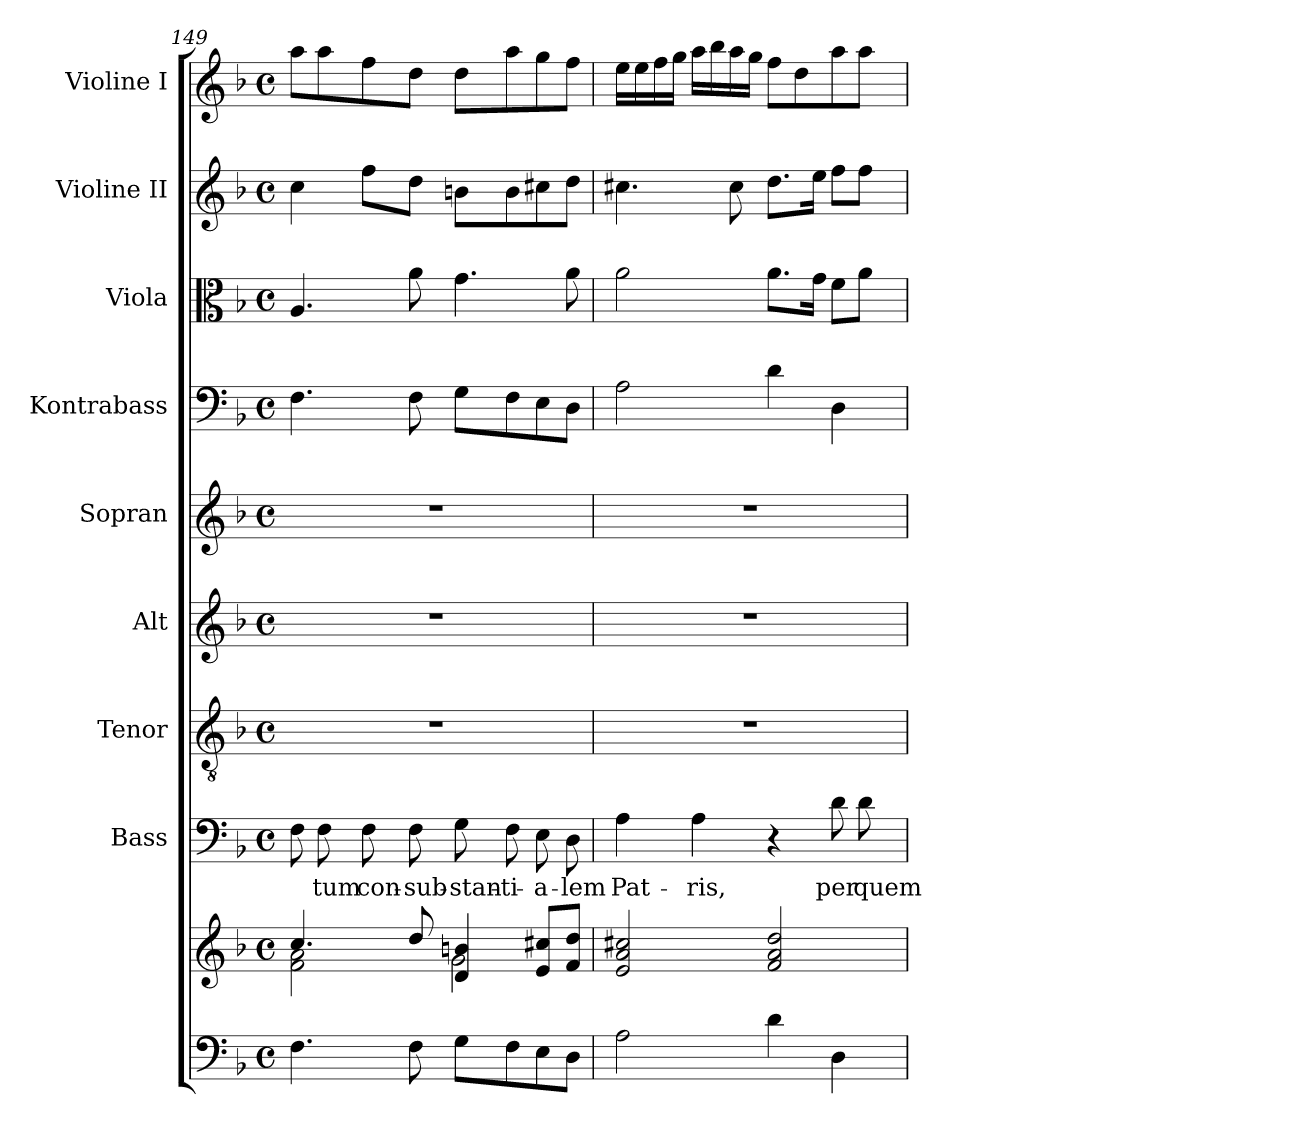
**kern	**kern	**kern	**text	**kern	**kern	**kern	**kern	**kern	**kern	**kern
*part9	*part9	*part8	*part8	*part7	*part6	*part5	*part4	*part3	*part2	*part1
*staff10	*staff9	*staff8	*staff8	*staff7	*staff6	*staff5	*staff4	*staff3	*staff2	*staff1
*	*	*I"Bass	*	*I"Tenor	*I"Alt	*I"Sopran	*I"Kontrabass	*I"Viola	*I"Violine II	*I"Violine I
*	*	*I'B.	*	*I'T.	*I'A.	*I'S.	*I'Kb.	*I'Vla.	*I'Vl. II	*I'Vl. I
!!LO:PB:g=z
*clefF4	*clefG2	*clefF4	*	*clefGv2	*clefG2	*clefG2	*clefF4	*clefC3	*clefG2	*clefG2
*	*	*	*	*	*	*	*ITrd7c12	*	*	*
*k[b-]	*k[b-]	*k[b-]	*	*k[b-]	*k[b-]	*k[b-]	*k[b-]	*k[b-]	*k[b-]	*k[b-]
*F:	*F:	*F:	*	*F:	*F:	*F:	*F:	*F:	*F:	*F:
*M4/4	*M4/4	*M4/4	*	*M4/4	*M4/4	*M4/4	*M4/4	*M4/4	*M4/4	*M4/4
*met(c)	*met(c)	*met(c)	*	*met(c)	*met(c)	*met(c)	*met(c)	*met(c)	*met(c)	*met(c)
=149	=149	=149	=149	=149	=149	=149	=149	=149	=149	=149
*	*^	*	*	*	*	*	*	*	*	*
4.F\	4.cc/	2f\ 2a\	8F\	.	1r	1r	1r	4.FF\	4.A/	4cc\	8aa\L
!	!	!	!	!LO:LY:b	!	!	!	!	!	!	!
.	.	.	8F\	-tum	.	.	.	.	.	.	8aa\
!	!	!	!	!LO:LY:b	!	!	!	!	!	!	!
.	.	.	8F\	con-	.	.	.	.	.	8ff\L	8ff\
!	!	!	!	!LO:LY:b	!	!	!	!	!	!	!
8F\	8dd/	.	8F\	-sub-	.	.	.	8FF\	8a\	8dd\J	8dd\J
!	!	!	!	!LO:LY:b	!	!	!	!	!	!	!
8G\L	4d/ 4bn/	2g\	8G\	-stan-	.	.	.	8GG\L	4.g\	8bn\L	8dd\L
!	!	!	!	!LO:LY:b	!	!	!	!	!	!	!
8F\	.	.	8F\	-ti-	.	.	.	8FF\	.	8b\	8aa\
!	!	!	!	!LO:LY:b	!	!	!	!	!	!	!
8E\	8e/ 8cc#X/L	.	8E\	-a-	.	.	.	8EE\	.	8cc#X\	8gg\
!	!	!	!	!LO:LY:b	!	!	!	!	!	!	!
8D\J	8f/ 8dd/J	.	8D\	-lem	.	.	.	8DD\J	8a\	8dd\J	8ff\J
*	*v	*v	*	*	*	*	*	*	*	*	*
=150	=150	=150	=150	=150	=150	=150	=150	=150	=150	=150
!	!	!	!LO:LY:b	!	!	!	!	!	!	!
2A\	2e/ 2a/ 2cc#X/	4A\	Pat-	1r	1r	1r	2AA\	2a\	4.cc#X\	16ee\LL
.	.	.	.	.	.	.	.	.	.	16ee\
.	.	.	.	.	.	.	.	.	.	16ff\
.	.	.	.	.	.	.	.	.	.	16gg\JJ
!	!	!	!LO:LY:b	!	!	!	!	!	!	!
.	.	4A\	-ris,	.	.	.	.	.	.	16aa\LL
.	.	.	.	.	.	.	.	.	.	16bb-\
.	.	.	.	.	.	.	.	.	8cc#\	16aa\
.	.	.	.	.	.	.	.	.	.	16gg\JJ
4d\	2f/ 2a/ 2dd/	4r	.	.	.	.	4D\	8.a\L	8.dd\L	8ff\L
.	.	.	.	.	.	.	.	.	.	8dd\
.	.	.	.	.	.	.	.	16g\Jk	16ee\Jk	.
!	!	!	!LO:LY:b	!	!	!	!	!	!	!
4D\	.	8d\	per	.	.	.	4DD\	8f\L	8ff\L	8aa\
!	!	!	!LO:LY:b	!	!	!	!	!	!	!
.	.	8d\	quem	.	.	.	.	8a\J	8ff\J	8aa\J
=	=	=	=	=	=	=	=	=	=	=
*-	*-	*-	*-	*-	*-	*-	*-	*-	*-	*-
